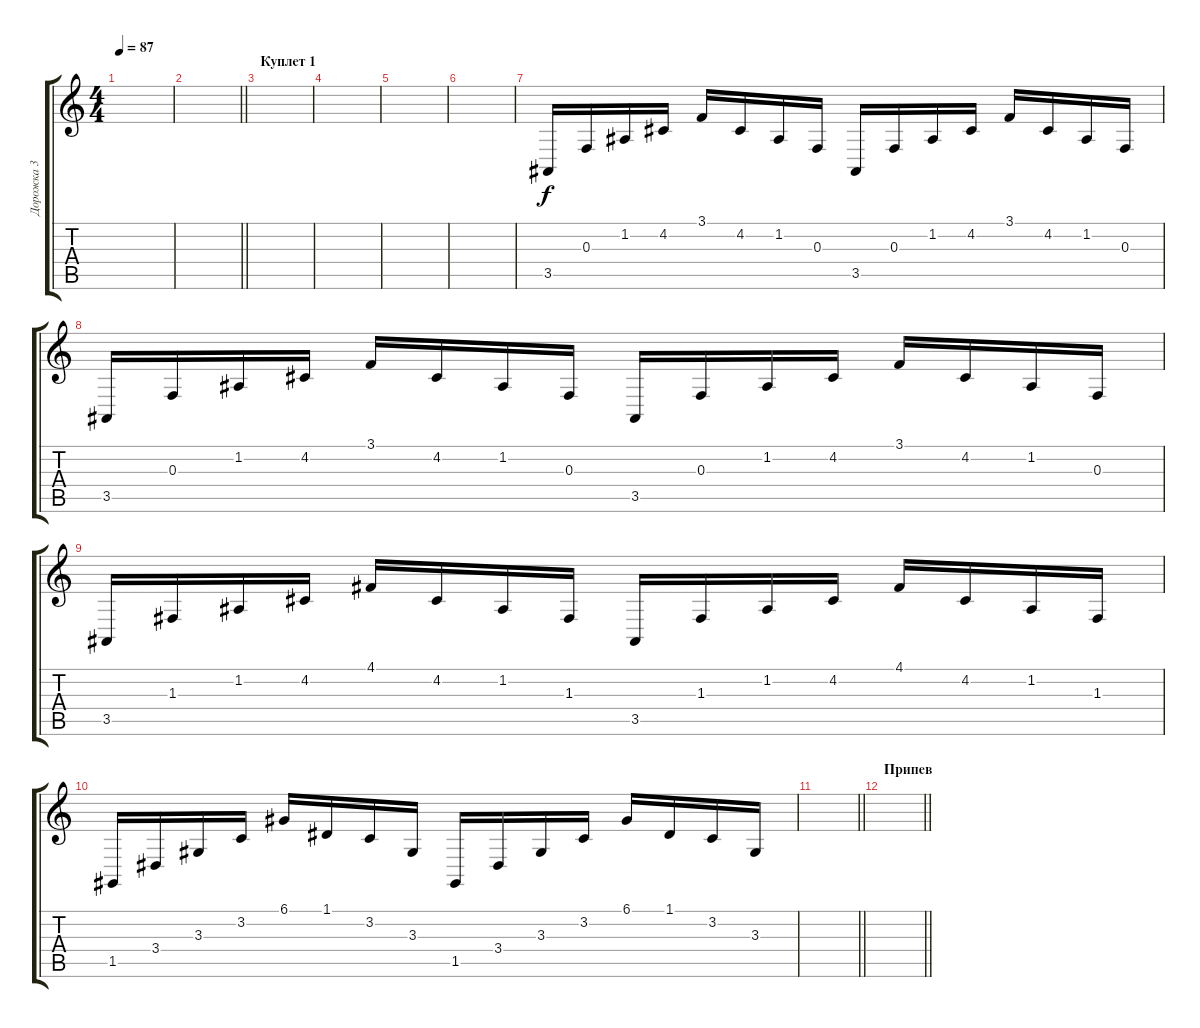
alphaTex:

\track ("Дорожка 3" "Дорожка 3") {instrument lead2sawtooth}
\staff {score tabs}
\tuning (D4 A3 F3 C3 G2 C2) {hide}
\ts (4 4)
\tempo 87
\clef g2
\ks c
|
\barLineRight lightlight
|
\section ("" "Куплет 1")
|
|
|
|
3.5.16 0.3.16 1.2.16 4.2.16 3.1.16 4.2.16 1.2.16 0.3.16 3.5.16 0.3.16 1.2.16 4.2.16 3.1.16 4.2.16 1.2.16 0.3.16 |
3.5.16 0.3.16 1.2.16 4.2.16 3.1.16 4.2.16 1.2.16 0.3.16 3.5.16 0.3.16 1.2.16 4.2.16 3.1.16 4.2.16 1.2.16 0.3.16 |
3.5.16 1.3.16 1.2.16 4.2.16 4.1.16 4.2.16 1.2.16 1.3.16 3.5.16 1.3.16 1.2.16 4.2.16 4.1.16 4.2.16 1.2.16 1.3.16 |
1.5.16 3.4.16 3.3.16 3.2.16 6.1.16 1.1.16 3.2.16 3.3.16 1.5.16 3.4.16 3.3.16 3.2.16 6.1.16 1.1.16 3.2.16 3.3.16 |
\barLineRight lightlight
|
\section ("" "Припев")
\barLineRight lightlight
